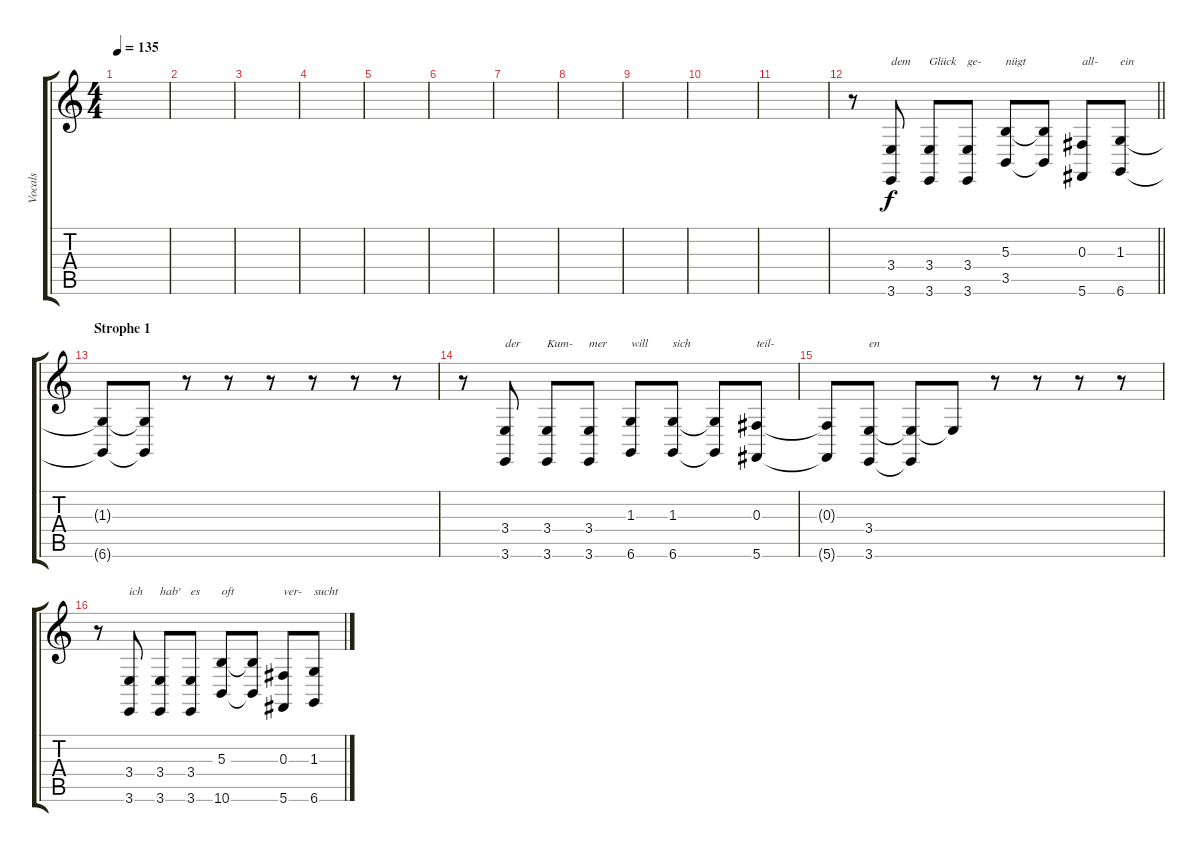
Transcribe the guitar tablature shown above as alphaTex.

\track ("Vocals" "Vocals") {instrument violin}
\staff {score tabs}
\tuning (Eb4 Bb3 Gb3 Db3 Ab2 Db2) {hide}
\ts (4 4)
\tempo 135
\clef g2
\ks c
|
|
|
|
|
|
|
|
|
|
|
\barLineRight lightlight
r.8 (3.4 3.6).8{txt "dem"} (3.4 3.6).8{txt "Glück"} (3.4 3.6).8{txt "ge-"} (5.3 3.5).8{txt "nügt"} (5.3{t} 3.5{t}).8 (0.3 5.6).8{txt "all-"} (1.3 6.6).8{txt "ein"} |
\section ("" "Strophe 1")
(1.3{t} 6.6{t}).8 (1.3{t} 6.6{t}).8 r.8 r.8 r.8 r.8 r.8 r.8 |
r.8 (3.4 3.6).8{txt "der"} (3.4 3.6).8{txt "Kum-"} (3.4 3.6).8{txt "mer"} (1.3 6.6).8{txt "will"} (1.3 6.6).8{txt "sich"} (1.3{t} 6.6{t}).8 (0.3 5.6).8{txt "teil-"} |
(0.3{t} 5.6{t}).8 (3.4 3.6).8{txt "en"} (3.4{t} 3.6{t}).8 3.4{t}.8 r.8 r.8 r.8 r.8 |
r.8 (3.4 3.6).8{txt "ich"} (3.4 3.6).8{txt "hab'"} (3.4 3.6).8{txt "es"} (5.3 10.6).8{txt "oft"} (5.3{t} 10.6{t}).8 (0.3 5.6).8{txt "ver-"} (1.3 6.6).8{txt "sucht"}
